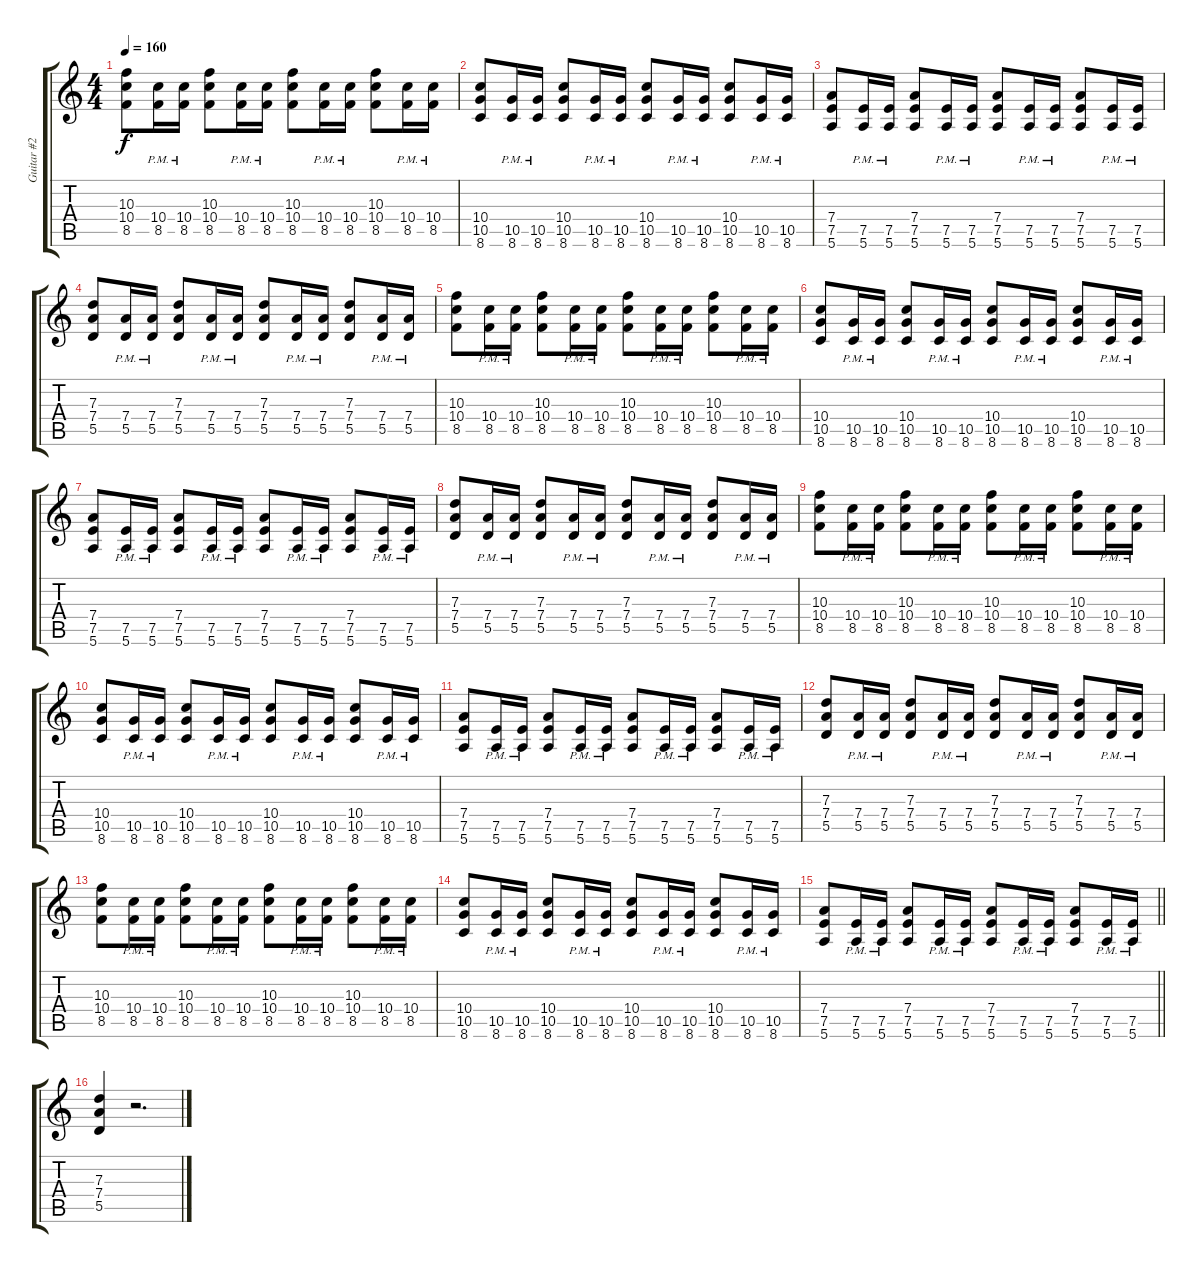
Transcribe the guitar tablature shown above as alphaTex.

\track ("Guitar #2" "Guitar #2") {instrument distortionguitar}
\staff {score tabs}
\tuning (E4 B3 G3 D3 A2 E2) {hide}
\ts (4 4)
\tempo 160
\clef g2
\ks c
(10.3 10.4 8.5).8{dy f} (10.4{pm} 8.5{pm}).16 (10.4{pm} 8.5{pm}).16 (10.3 10.4 8.5).8 (10.4{pm} 8.5{pm}).16 (10.4{pm} 8.5{pm}).16 (10.3 10.4 8.5).8 (10.4{pm} 8.5{pm}).16 (10.4{pm} 8.5{pm}).16 (10.3 10.4 8.5).8 (10.4{pm} 8.5{pm}).16 (10.4{pm} 8.5{pm}).16 |
(10.4 10.5 8.6).8 (10.5{pm} 8.6{pm}).16 (10.5{pm} 8.6{pm}).16 (10.4 10.5 8.6).8 (10.5{pm} 8.6{pm}).16 (10.5{pm} 8.6{pm}).16 (10.4 10.5 8.6).8 (10.5{pm} 8.6{pm}).16 (10.5{pm} 8.6{pm}).16 (10.4 10.5 8.6).8 (10.5{pm} 8.6{pm}).16 (10.5{pm} 8.6{pm}).16 |
(7.4 7.5 5.6).8 (7.5{pm} 5.6{pm}).16 (7.5{pm} 5.6{pm}).16 (7.4 7.5 5.6).8 (7.5{pm} 5.6{pm}).16 (7.5{pm} 5.6{pm}).16 (7.4 7.5 5.6).8 (7.5{pm} 5.6{pm}).16 (7.5{pm} 5.6{pm}).16 (7.4 7.5 5.6).8 (7.5{pm} 5.6{pm}).16 (7.5{pm} 5.6{pm}).16 |
(7.3 7.4 5.5).8 (7.4{pm} 5.5{pm}).16 (7.4{pm} 5.5{pm}).16 (7.3 7.4 5.5).8 (7.4{pm} 5.5{pm}).16 (7.4{pm} 5.5{pm}).16 (7.3 7.4 5.5).8 (7.4{pm} 5.5{pm}).16 (7.4{pm} 5.5{pm}).16 (7.3 7.4 5.5).8 (7.4{pm} 5.5{pm}).16 (7.4{pm} 5.5{pm}).16 |
(10.3 10.4 8.5).8 (10.4{pm} 8.5{pm}).16 (10.4{pm} 8.5{pm}).16 (10.3 10.4 8.5).8 (10.4{pm} 8.5{pm}).16 (10.4{pm} 8.5{pm}).16 (10.3 10.4 8.5).8 (10.4{pm} 8.5{pm}).16 (10.4{pm} 8.5{pm}).16 (10.3 10.4 8.5).8 (10.4{pm} 8.5{pm}).16 (10.4{pm} 8.5{pm}).16 |
(10.4 10.5 8.6).8 (10.5{pm} 8.6{pm}).16 (10.5{pm} 8.6{pm}).16 (10.4 10.5 8.6).8 (10.5{pm} 8.6{pm}).16 (10.5{pm} 8.6{pm}).16 (10.4 10.5 8.6).8 (10.5{pm} 8.6{pm}).16 (10.5{pm} 8.6{pm}).16 (10.4 10.5 8.6).8 (10.5{pm} 8.6{pm}).16 (10.5{pm} 8.6{pm}).16 |
(7.4 7.5 5.6).8 (7.5{pm} 5.6{pm}).16 (7.5{pm} 5.6{pm}).16 (7.4 7.5 5.6).8 (7.5{pm} 5.6{pm}).16 (7.5{pm} 5.6{pm}).16 (7.4 7.5 5.6).8 (7.5{pm} 5.6{pm}).16 (7.5{pm} 5.6{pm}).16 (7.4 7.5 5.6).8 (7.5{pm} 5.6{pm}).16 (7.5{pm} 5.6{pm}).16 |
(7.3 7.4 5.5).8 (7.4{pm} 5.5{pm}).16 (7.4{pm} 5.5{pm}).16 (7.3 7.4 5.5).8 (7.4{pm} 5.5{pm}).16 (7.4{pm} 5.5{pm}).16 (7.3 7.4 5.5).8 (7.4{pm} 5.5{pm}).16 (7.4{pm} 5.5{pm}).16 (7.3 7.4 5.5).8 (7.4{pm} 5.5{pm}).16 (7.4{pm} 5.5{pm}).16 |
(10.3 10.4 8.5).8 (10.4{pm} 8.5{pm}).16 (10.4{pm} 8.5{pm}).16 (10.3 10.4 8.5).8 (10.4{pm} 8.5{pm}).16 (10.4{pm} 8.5{pm}).16 (10.3 10.4 8.5).8 (10.4{pm} 8.5{pm}).16 (10.4{pm} 8.5{pm}).16 (10.3 10.4 8.5).8 (10.4{pm} 8.5{pm}).16 (10.4{pm} 8.5{pm}).16 |
(10.4 10.5 8.6).8 (10.5{pm} 8.6{pm}).16 (10.5{pm} 8.6{pm}).16 (10.4 10.5 8.6).8 (10.5{pm} 8.6{pm}).16 (10.5{pm} 8.6{pm}).16 (10.4 10.5 8.6).8 (10.5{pm} 8.6{pm}).16 (10.5{pm} 8.6{pm}).16 (10.4 10.5 8.6).8 (10.5{pm} 8.6{pm}).16 (10.5{pm} 8.6{pm}).16 |
(7.4 7.5 5.6).8 (7.5{pm} 5.6{pm}).16 (7.5{pm} 5.6{pm}).16 (7.4 7.5 5.6).8 (7.5{pm} 5.6{pm}).16 (7.5{pm} 5.6{pm}).16 (7.4 7.5 5.6).8 (7.5{pm} 5.6{pm}).16 (7.5{pm} 5.6{pm}).16 (7.4 7.5 5.6).8 (7.5{pm} 5.6{pm}).16 (7.5{pm} 5.6{pm}).16 |
(7.3 7.4 5.5).8 (7.4{pm} 5.5{pm}).16 (7.4{pm} 5.5{pm}).16 (7.3 7.4 5.5).8 (7.4{pm} 5.5{pm}).16 (7.4{pm} 5.5{pm}).16 (7.3 7.4 5.5).8 (7.4{pm} 5.5{pm}).16 (7.4{pm} 5.5{pm}).16 (7.3 7.4 5.5).8 (7.4{pm} 5.5{pm}).16 (7.4{pm} 5.5{pm}).16 |
(10.3 10.4 8.5).8 (10.4{pm} 8.5{pm}).16 (10.4{pm} 8.5{pm}).16 (10.3 10.4 8.5).8 (10.4{pm} 8.5{pm}).16 (10.4{pm} 8.5{pm}).16 (10.3 10.4 8.5).8 (10.4{pm} 8.5{pm}).16 (10.4{pm} 8.5{pm}).16 (10.3 10.4 8.5).8 (10.4{pm} 8.5{pm}).16 (10.4{pm} 8.5{pm}).16 |
(10.4 10.5 8.6).8 (10.5{pm} 8.6{pm}).16 (10.5{pm} 8.6{pm}).16 (10.4 10.5 8.6).8 (10.5{pm} 8.6{pm}).16 (10.5{pm} 8.6{pm}).16 (10.4 10.5 8.6).8 (10.5{pm} 8.6{pm}).16 (10.5{pm} 8.6{pm}).16 (10.4 10.5 8.6).8 (10.5{pm} 8.6{pm}).16 (10.5{pm} 8.6{pm}).16 |
\barLineRight lightlight
(7.4 7.5 5.6).8 (7.5{pm} 5.6{pm}).16 (7.5{pm} 5.6{pm}).16 (7.4 7.5 5.6).8 (7.5{pm} 5.6{pm}).16 (7.5{pm} 5.6{pm}).16 (7.4 7.5 5.6).8 (7.5{pm} 5.6{pm}).16 (7.5{pm} 5.6{pm}).16 (7.4 7.5 5.6).8 (7.5{pm} 5.6{pm}).16 (7.5{pm} 5.6{pm}).16 |
\section ("" "")
(7.3 7.4 5.5).4 r.2{d}
